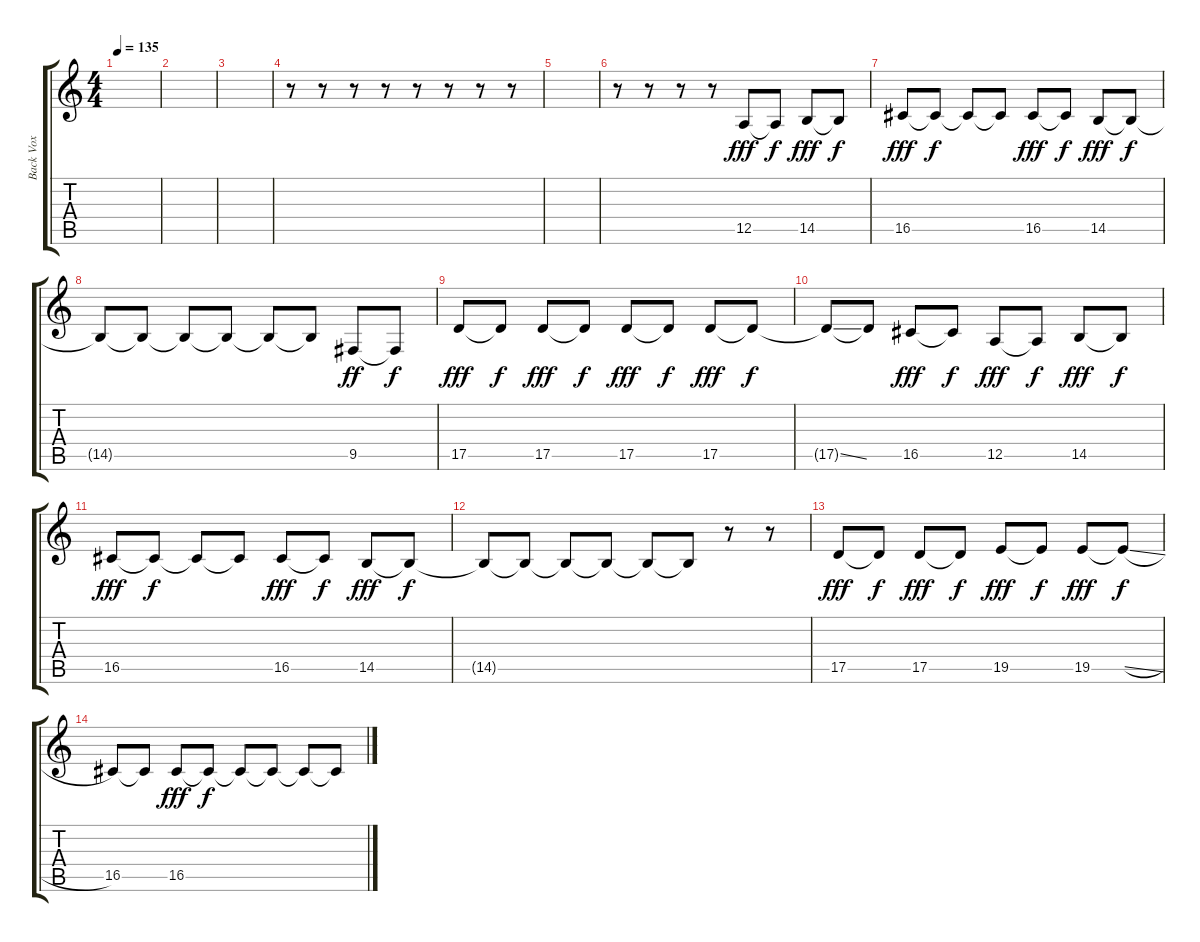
\track ("Back Vox" "Back Vox") {instrument flute}
\staff {score tabs}
\tuning (E4 B3 G3 D3 A2 E2) {hide}
\ts (4 4)
\tempo 135
\clef g2
\ks c
|
|
|
r.8 r.8 r.8 r.8 r.8 r.8 r.8 r.8 |
|
r.8 r.8 r.8 r.8 12.5.8{dy fff} 12.5{t}.8{dy f} 14.5.8{dy fff} 14.5{t}.8{dy f} |
16.5.8{dy fff} 16.5{t}.8{dy f} 16.5{t}.8 16.5{t}.8 16.5.8{dy fff} 16.5{t}.8{dy f} 14.5.8{dy fff} 14.5{t}.8{dy f} |
14.5{t}.8 14.5{t}.8 14.5{t}.8 14.5{t}.8 14.5{t}.8 14.5{t}.8 9.5.8{dy ff} 9.5{t}.8{dy f} |
17.5.8{dy fff} 17.5{t}.8{dy f} 17.5.8{dy fff} 17.5{t}.8{dy f} 17.5.8{dy fff} 17.5{t}.8{dy f} 17.5.8{dy fff} 17.5{t}.8{dy f} |
17.5{ss t}.8 17.5{t}.8 16.5.8{dy fff} 16.5{t}.8{dy f} 12.5.8{dy fff} 12.5{t}.8{dy f} 14.5.8{dy fff} 14.5{t}.8{dy f} |
16.5.8{dy fff} 16.5{t}.8{dy f} 16.5{t}.8 16.5{t}.8 16.5.8{dy fff} 16.5{t}.8{dy f} 14.5.8{dy fff} 14.5{t}.8{dy f} |
14.5{t}.8 14.5{t}.8 14.5{t}.8 14.5{t}.8 14.5{t}.8 14.5{t}.8 r.8 r.8 |
17.5.8{dy fff} 17.5{t}.8{dy f} 17.5.8{dy fff} 17.5{t}.8{dy f} 19.5.8{dy fff} 19.5{t}.8{dy f} 19.5.8{dy fff} 19.5{sl t}.8{dy f} |
16.5.8 16.5{t}.8 16.5.8{dy fff} 16.5{t}.8{dy f} 16.5{t}.8 16.5{t}.8 16.5{t}.8 16.5{t}.8
